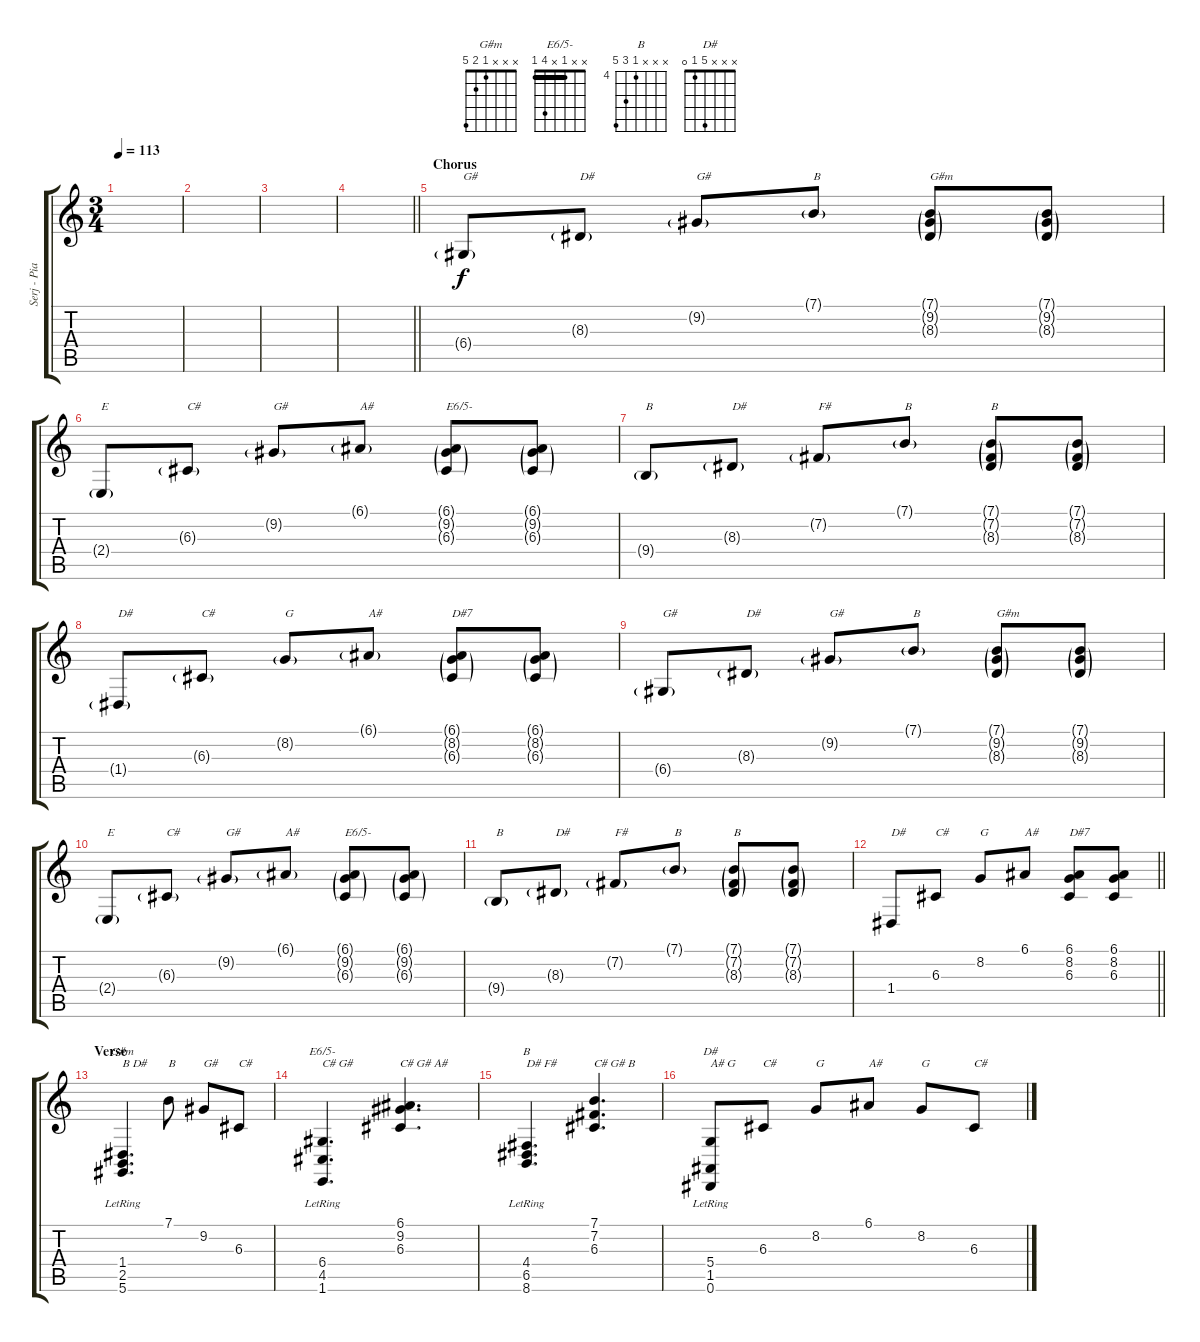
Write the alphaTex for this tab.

\track ("Serj - Piano" "Serj - Pia") {instrument acousticgrandpiano}
\staff {score tabs}
\tuning (E4 B3 G3 D3 A2 Eb2) {hide}
\chord ("G#m" x x x 1 2 5)
\chord ("E6/5-" x x 1 x 4 1) {barre 1}
\chord ("B" x x x 4 6 8) {firstfret 4}
\chord ("D#" x x x 5 1 0)
\ts (3 4)
\tempo 113
\clef g2
\ks c
|
|
|
\barLineRight lightlight
|
\section ("" "Chorus")
6.4{g}.8{txt "G#"} 8.3{g}.8{txt "D#"} 9.2{g}.8{txt "G#"} 7.1{g}.8{txt "B"} (7.1{g} 9.2{g} 8.3{g}).8{txt "G#m"} (7.1{g} 9.2{g} 8.3{g}).8 |
2.4{g}.8{txt "E"} 6.3{g}.8{txt "C#"} 9.2{g}.8{txt "G#"} 6.1{g}.8{txt "A#"} (6.1{g} 9.2{g} 6.3{g}).8{txt "E6/5-"} (6.1{g} 9.2{g} 6.3{g}).8 |
9.4{g}.8{txt "B"} 8.3{g}.8{txt "D#"} 7.2{g}.8{txt "F#"} 7.1{g}.8{txt "B"} (7.1{g} 7.2{g} 8.3{g}).8{txt "B"} (7.1{g} 7.2{g} 8.3{g}).8 |
1.4{g}.8{txt "D#"} 6.3{g}.8{txt "C#"} 8.2{g}.8{txt "G"} 6.1{g}.8{txt "A#"} (6.1{g} 8.2{g} 6.3{g}).8{txt "D#7"} (6.1{g} 8.2{g} 6.3{g}).8 |
6.4{g}.8{txt "G#"} 8.3{g}.8{txt "D#"} 9.2{g}.8{txt "G#"} 7.1{g}.8{txt "B"} (7.1{g} 9.2{g} 8.3{g}).8{txt "G#m"} (7.1{g} 9.2{g} 8.3{g}).8 |
2.4{g}.8{txt "E"} 6.3{g}.8{txt "C#"} 9.2{g}.8{txt "G#"} 6.1{g}.8{txt "A#"} (6.1{g} 9.2{g} 6.3{g}).8{txt "E6/5-"} (6.1{g} 9.2{g} 6.3{g}).8 |
9.4{g}.8{txt "B"} 8.3{g}.8{txt "D#"} 7.2{g}.8{txt "F#"} 7.1{g}.8{txt "B"} (7.1{g} 7.2{g} 8.3{g}).8{txt "B"} (7.1{g} 7.2{g} 8.3{g}).8 |
\barLineRight lightlight
1.4.8{txt "D#" dy f} 6.3.8{txt "C#"} 8.2.8{txt "G"} 6.1.8{txt "A#"} (6.1 8.2 6.3).8{txt "D#7"} (6.1 8.2 6.3).8 |
\section ("" "Verse")
(1.4{lr} 2.5{lr} 5.6{lr}).4{d ch "G#m" txt "B D#"} 7.1.8{txt "B"} 9.2.8{txt "G#"} 6.3.8{txt "C#"} |
(6.4{lr} 4.5{lr} 1.6{lr}).4{d ch "E6/5-" txt "C# G#"} (6.1 9.2 6.3).4{d txt "C# G# A#"} |
(4.4{lr} 6.5{lr} 8.6{lr}).4{d ch "B" txt "D# F#"} (7.1 7.2 6.3).4{d txt "C# G# B"} |
(5.4{lr} 1.5{lr} 0.6{lr}).8{ch "D#" txt "A# G"} 6.3.8{txt "C#"} 8.2.8{txt "G"} 6.1.8{txt "A#"} 8.2.8{txt "G"} 6.3.8{txt "C#"}
